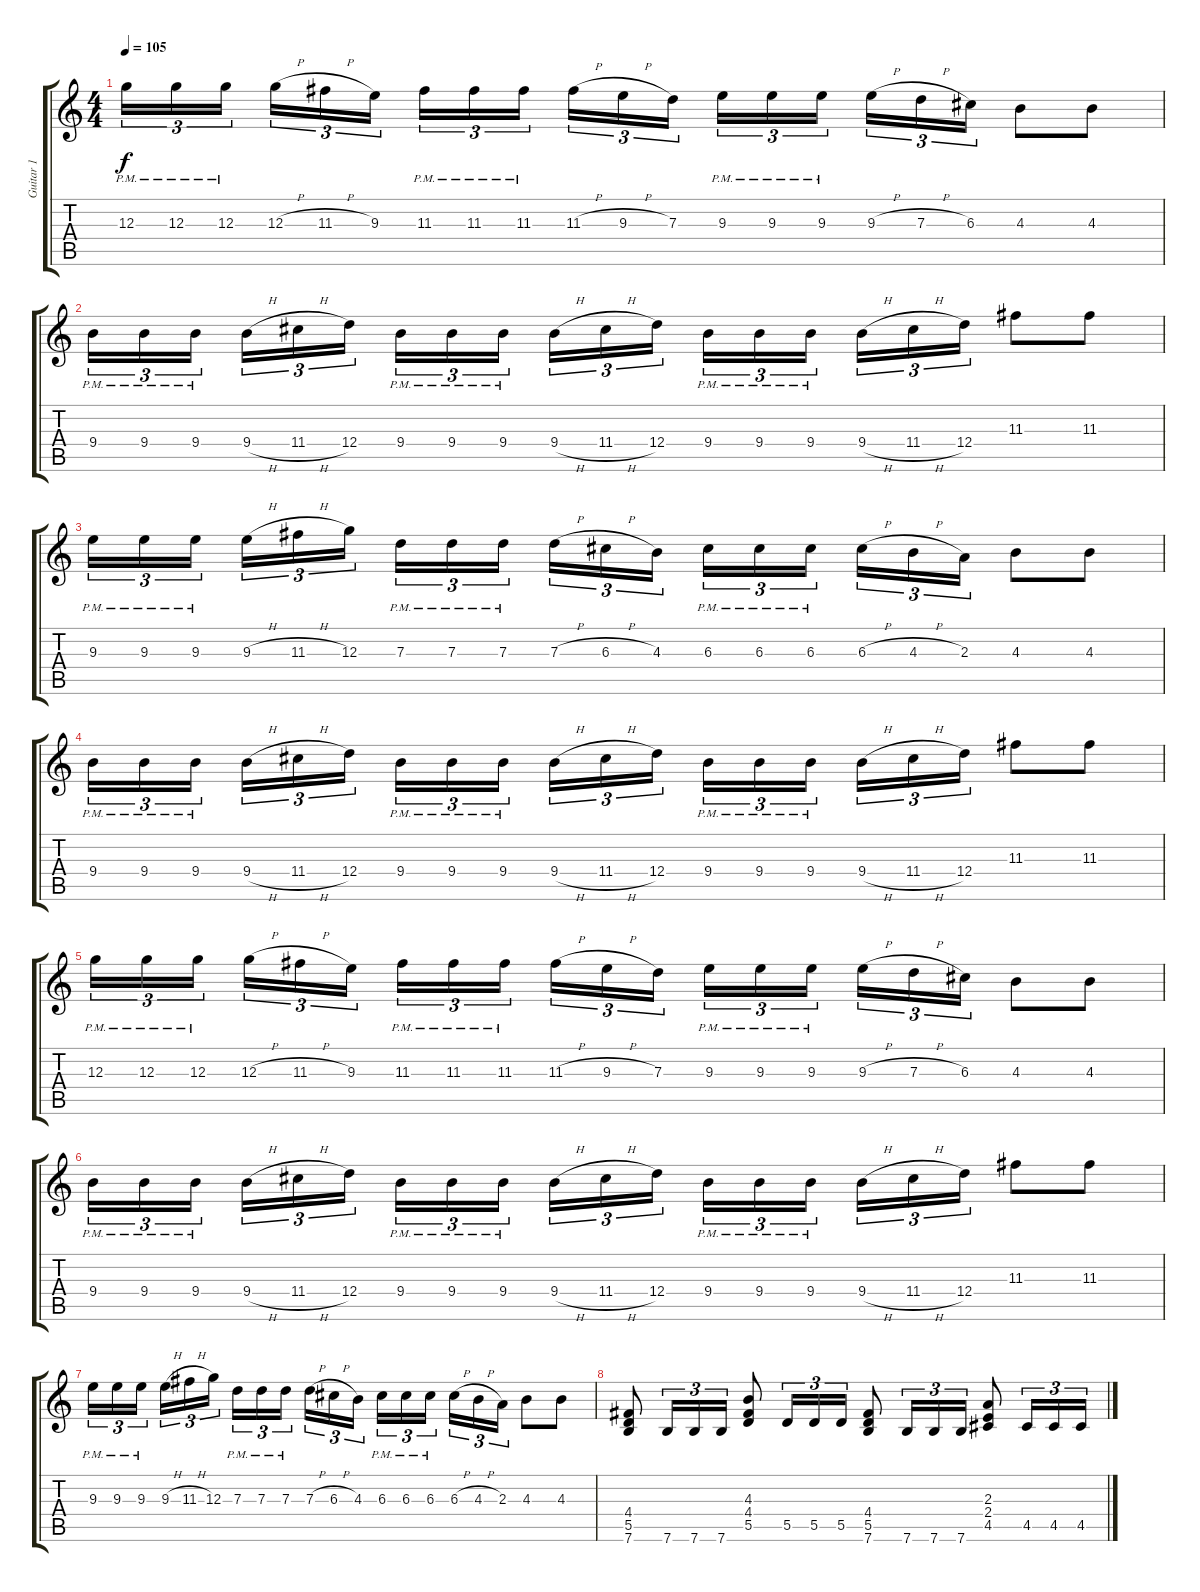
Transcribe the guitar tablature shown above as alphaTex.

\track ("Guitar 1" "Guitar 1") {instrument distortionguitar}
\staff {score tabs}
\tuning (E4 B3 G3 D3 A2 E2) {hide}
\ts (4 4)
\tempo 105
\clef g2
\ks c
12.3{pm}.16{tu (3 2) dy f} 12.3{pm}.16{tu (3 2)} 12.3{pm}.16{tu (3 2)} 12.3{h}.16{tu (3 2)} 11.3{h}.16{tu (3 2)} 9.3.16{tu (3 2)} 11.3{pm}.16{tu (3 2)} 11.3{pm}.16{tu (3 2)} 11.3{pm}.16{tu (3 2)} 11.3{h}.16{tu (3 2)} 9.3{h}.16{tu (3 2)} 7.3.16{tu (3 2)} 9.3{pm}.16{tu (3 2)} 9.3{pm}.16{tu (3 2)} 9.3{pm}.16{tu (3 2)} 9.3{h}.16{tu (3 2)} 7.3{h}.16{tu (3 2)} 6.3.16{tu (3 2)} 4.3.8 4.3.8 |
9.4{pm}.16{tu (3 2)} 9.4{pm}.16{tu (3 2)} 9.4{pm}.16{tu (3 2)} 9.4{h}.16{tu (3 2)} 11.4{h}.16{tu (3 2)} 12.4.16{tu (3 2)} 9.4{pm}.16{tu (3 2)} 9.4{pm}.16{tu (3 2)} 9.4{pm}.16{tu (3 2)} 9.4{h}.16{tu (3 2)} 11.4{h}.16{tu (3 2)} 12.4.16{tu (3 2)} 9.4{pm}.16{tu (3 2)} 9.4{pm}.16{tu (3 2)} 9.4{pm}.16{tu (3 2)} 9.4{h}.16{tu (3 2)} 11.4{h}.16{tu (3 2)} 12.4.16{tu (3 2)} 11.3.8 11.3.8 |
9.3{pm}.16{tu (3 2)} 9.3{pm}.16{tu (3 2)} 9.3{pm}.16{tu (3 2)} 9.3{h}.16{tu (3 2)} 11.3{h}.16{tu (3 2)} 12.3.16{tu (3 2)} 7.3{pm}.16{tu (3 2)} 7.3{pm}.16{tu (3 2)} 7.3{pm}.16{tu (3 2)} 7.3{h}.16{tu (3 2)} 6.3{h}.16{tu (3 2)} 4.3.16{tu (3 2)} 6.3{pm}.16{tu (3 2)} 6.3{pm}.16{tu (3 2)} 6.3{pm}.16{tu (3 2)} 6.3{h}.16{tu (3 2)} 4.3{h}.16{tu (3 2)} 2.3.16{tu (3 2)} 4.3.8 4.3.8 |
9.4{pm}.16{tu (3 2)} 9.4{pm}.16{tu (3 2)} 9.4{pm}.16{tu (3 2)} 9.4{h}.16{tu (3 2)} 11.4{h}.16{tu (3 2)} 12.4.16{tu (3 2)} 9.4{pm}.16{tu (3 2)} 9.4{pm}.16{tu (3 2)} 9.4{pm}.16{tu (3 2)} 9.4{h}.16{tu (3 2)} 11.4{h}.16{tu (3 2)} 12.4.16{tu (3 2)} 9.4{pm}.16{tu (3 2)} 9.4{pm}.16{tu (3 2)} 9.4{pm}.16{tu (3 2)} 9.4{h}.16{tu (3 2)} 11.4{h}.16{tu (3 2)} 12.4.16{tu (3 2)} 11.3.8 11.3.8 |
12.3{pm}.16{tu (3 2)} 12.3{pm}.16{tu (3 2)} 12.3{pm}.16{tu (3 2)} 12.3{h}.16{tu (3 2)} 11.3{h}.16{tu (3 2)} 9.3.16{tu (3 2)} 11.3{pm}.16{tu (3 2)} 11.3{pm}.16{tu (3 2)} 11.3{pm}.16{tu (3 2)} 11.3{h}.16{tu (3 2)} 9.3{h}.16{tu (3 2)} 7.3.16{tu (3 2)} 9.3{pm}.16{tu (3 2)} 9.3{pm}.16{tu (3 2)} 9.3{pm}.16{tu (3 2)} 9.3{h}.16{tu (3 2)} 7.3{h}.16{tu (3 2)} 6.3.16{tu (3 2)} 4.3.8 4.3.8 |
9.4{pm}.16{tu (3 2)} 9.4{pm}.16{tu (3 2)} 9.4{pm}.16{tu (3 2)} 9.4{h}.16{tu (3 2)} 11.4{h}.16{tu (3 2)} 12.4.16{tu (3 2)} 9.4{pm}.16{tu (3 2)} 9.4{pm}.16{tu (3 2)} 9.4{pm}.16{tu (3 2)} 9.4{h}.16{tu (3 2)} 11.4{h}.16{tu (3 2)} 12.4.16{tu (3 2)} 9.4{pm}.16{tu (3 2)} 9.4{pm}.16{tu (3 2)} 9.4{pm}.16{tu (3 2)} 9.4{h}.16{tu (3 2)} 11.4{h}.16{tu (3 2)} 12.4.16{tu (3 2)} 11.3.8 11.3.8 |
9.3{pm}.16{tu (3 2)} 9.3{pm}.16{tu (3 2)} 9.3{pm}.16{tu (3 2)} 9.3{h}.16{tu (3 2)} 11.3{h}.16{tu (3 2)} 12.3.16{tu (3 2)} 7.3{pm}.16{tu (3 2)} 7.3{pm}.16{tu (3 2)} 7.3{pm}.16{tu (3 2)} 7.3{h}.16{tu (3 2)} 6.3{h}.16{tu (3 2)} 4.3.16{tu (3 2)} 6.3{pm}.16{tu (3 2)} 6.3{pm}.16{tu (3 2)} 6.3{pm}.16{tu (3 2)} 6.3{h}.16{tu (3 2)} 4.3{h}.16{tu (3 2)} 2.3.16{tu (3 2)} 4.3.8 4.3.8 |
(4.4 5.5 7.6).8 7.6.16{tu (3 2)} 7.6.16{tu (3 2)} 7.6.16{tu (3 2)} (4.3 4.4 5.5).8 5.5.16{tu (3 2)} 5.5.16{tu (3 2)} 5.5.16{tu (3 2)} (4.4 5.5 7.6).8 7.6.16{tu (3 2)} 7.6.16{tu (3 2)} 7.6.16{tu (3 2)} (2.3 2.4 4.5).8 4.5.16{tu (3 2)} 4.5.16{tu (3 2)} 4.5.16{tu (3 2)}
